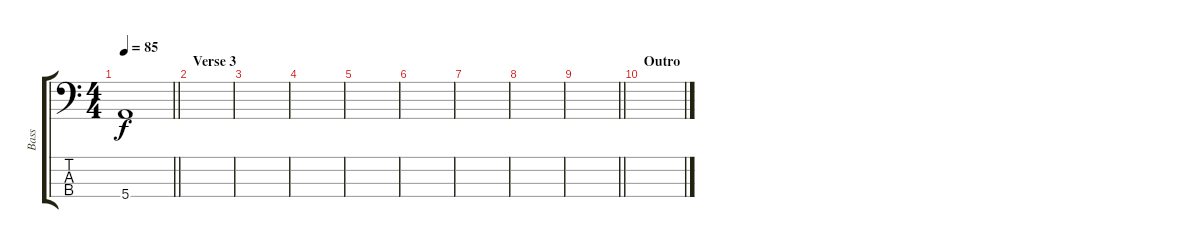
\track ("Bass" "Bass") {instrument electricbassfinger}
\staff {score tabs}
\tuning (G2 D2 A1 E1) {hide}
\ts (4 4)
\tempo 85
\clef f4
\barLineRight lightlight
\ks c
5.4{t}.1{dy f} |
\section ("" "Verse 3")
|
|
|
|
|
|
|
\barLineRight lightlight
|
\section ("" "Outro")
